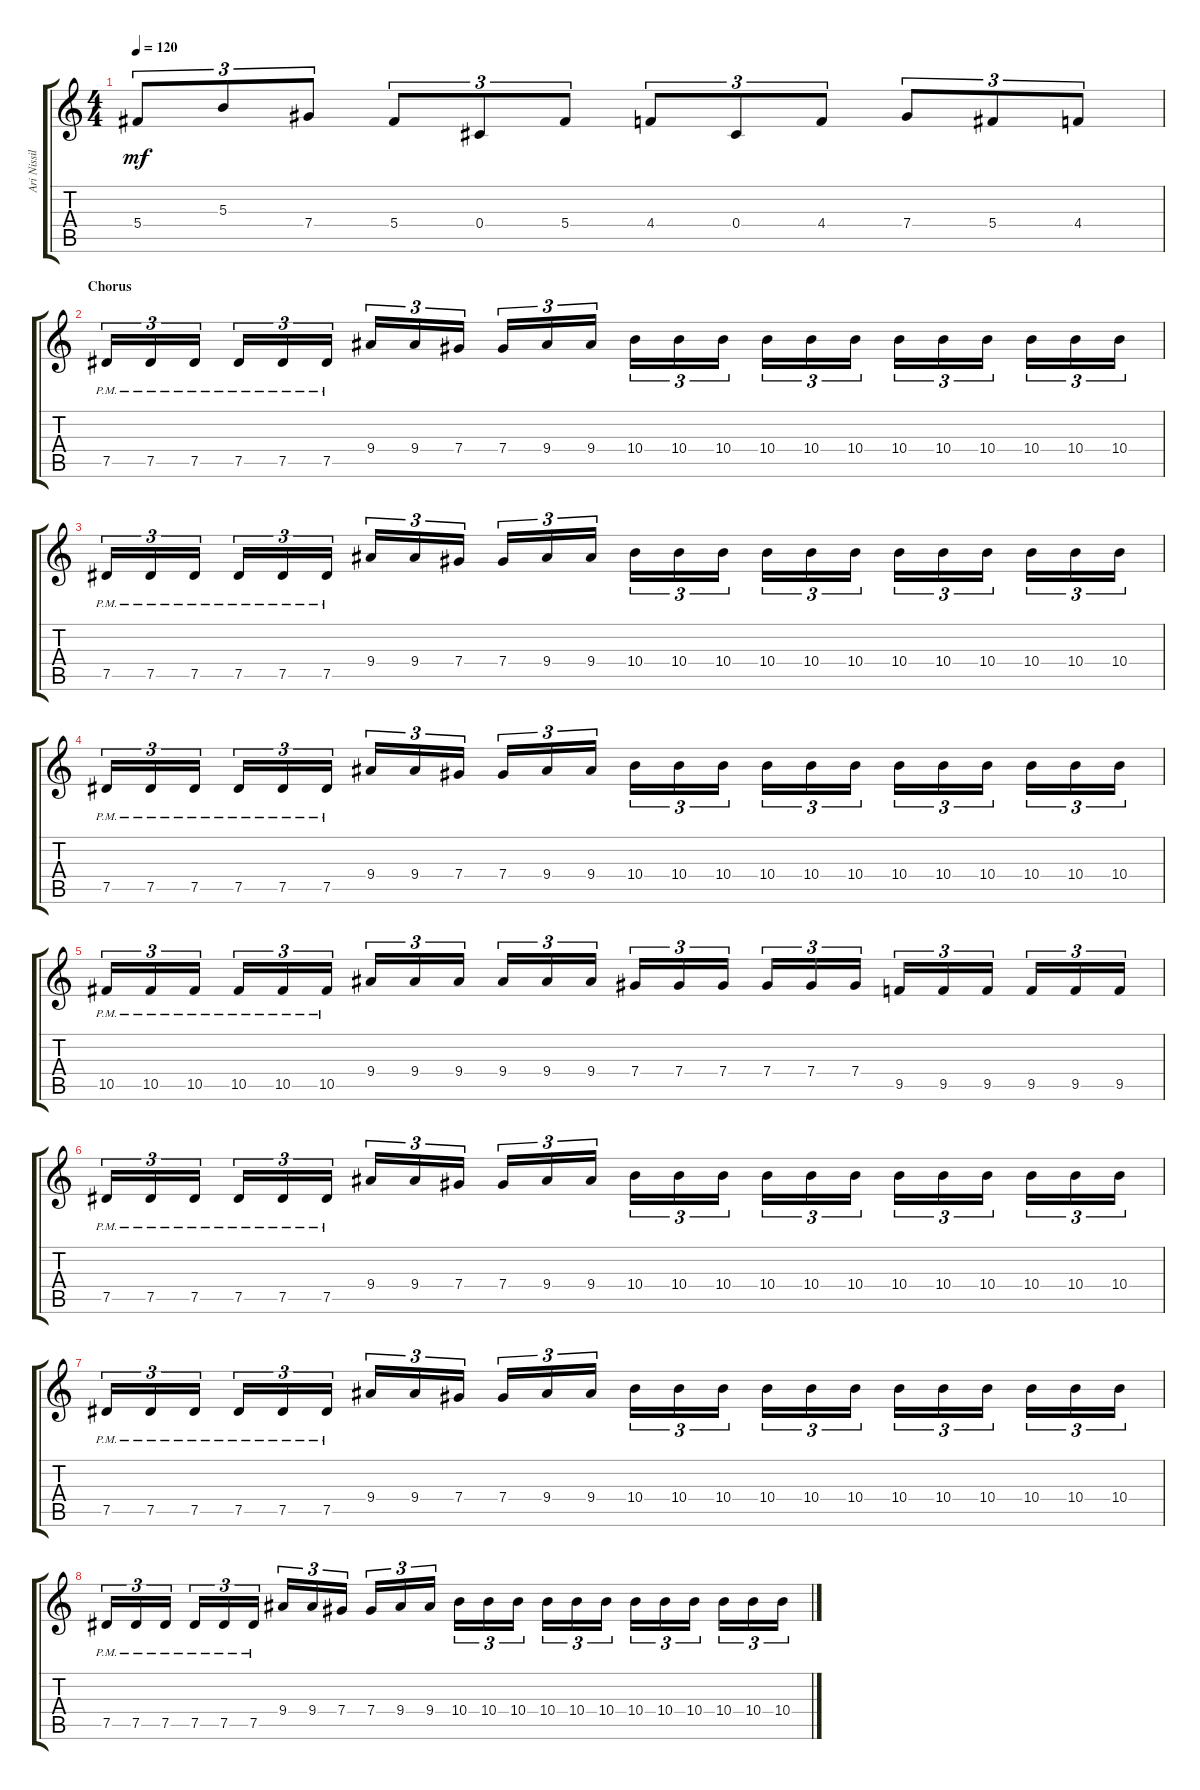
\track ("Ari Nissila (rhythm)" "Ari Nissil") {instrument distortionguitar}
\staff {score tabs}
\tuning (Eb4 Bb3 Gb3 Db3 Ab2 Eb2) {hide}
\ts (4 4)
\tempo 120
\clef g2
\ks c
5.4.8{tu (3 2) dy mf} 5.3.8{tu (3 2)} 7.4.8{tu (3 2)} 5.4.8{tu (3 2)} 0.4.8{tu (3 2)} 5.4.8{tu (3 2)} 4.4.8{tu (3 2)} 0.4.8{tu (3 2)} 4.4.8{tu (3 2)} 7.4.8{tu (3 2)} 5.4.8{tu (3 2)} 4.4.8{tu (3 2)} |
\section ("" "Chorus")
7.5{pm}.16{tu (3 2)} 7.5{pm}.16{tu (3 2)} 7.5{pm}.16{tu (3 2)} 7.5{pm}.16{tu (3 2)} 7.5{pm}.16{tu (3 2)} 7.5{pm}.16{tu (3 2)} 9.4.16{tu (3 2)} 9.4.16{tu (3 2)} 7.4.16{tu (3 2)} 7.4.16{tu (3 2)} 9.4.16{tu (3 2)} 9.4.16{tu (3 2)} 10.4.16{tu (3 2)} 10.4.16{tu (3 2)} 10.4.16{tu (3 2)} 10.4.16{tu (3 2)} 10.4.16{tu (3 2)} 10.4.16{tu (3 2)} 10.4.16{tu (3 2)} 10.4.16{tu (3 2)} 10.4.16{tu (3 2)} 10.4.16{tu (3 2)} 10.4.16{tu (3 2)} 10.4.16{tu (3 2)} |
7.5{pm}.16{tu (3 2)} 7.5{pm}.16{tu (3 2)} 7.5{pm}.16{tu (3 2)} 7.5{pm}.16{tu (3 2)} 7.5{pm}.16{tu (3 2)} 7.5{pm}.16{tu (3 2)} 9.4.16{tu (3 2)} 9.4.16{tu (3 2)} 7.4.16{tu (3 2)} 7.4.16{tu (3 2)} 9.4.16{tu (3 2)} 9.4.16{tu (3 2)} 10.4.16{tu (3 2)} 10.4.16{tu (3 2)} 10.4.16{tu (3 2)} 10.4.16{tu (3 2)} 10.4.16{tu (3 2)} 10.4.16{tu (3 2)} 10.4.16{tu (3 2)} 10.4.16{tu (3 2)} 10.4.16{tu (3 2)} 10.4.16{tu (3 2)} 10.4.16{tu (3 2)} 10.4.16{tu (3 2)} |
7.5{pm}.16{tu (3 2)} 7.5{pm}.16{tu (3 2)} 7.5{pm}.16{tu (3 2)} 7.5{pm}.16{tu (3 2)} 7.5{pm}.16{tu (3 2)} 7.5{pm}.16{tu (3 2)} 9.4.16{tu (3 2)} 9.4.16{tu (3 2)} 7.4.16{tu (3 2)} 7.4.16{tu (3 2)} 9.4.16{tu (3 2)} 9.4.16{tu (3 2)} 10.4.16{tu (3 2)} 10.4.16{tu (3 2)} 10.4.16{tu (3 2)} 10.4.16{tu (3 2)} 10.4.16{tu (3 2)} 10.4.16{tu (3 2)} 10.4.16{tu (3 2)} 10.4.16{tu (3 2)} 10.4.16{tu (3 2)} 10.4.16{tu (3 2)} 10.4.16{tu (3 2)} 10.4.16{tu (3 2)} |
10.5{pm}.16{tu (3 2)} 10.5{pm}.16{tu (3 2)} 10.5{pm}.16{tu (3 2)} 10.5{pm}.16{tu (3 2)} 10.5{pm}.16{tu (3 2)} 10.5{pm}.16{tu (3 2)} 9.4.16{tu (3 2)} 9.4.16{tu (3 2)} 9.4.16{tu (3 2)} 9.4.16{tu (3 2)} 9.4.16{tu (3 2)} 9.4.16{tu (3 2)} 7.4.16{tu (3 2)} 7.4.16{tu (3 2)} 7.4.16{tu (3 2)} 7.4.16{tu (3 2)} 7.4.16{tu (3 2)} 7.4.16{tu (3 2)} 9.5.16{tu (3 2)} 9.5.16{tu (3 2)} 9.5.16{tu (3 2)} 9.5.16{tu (3 2)} 9.5.16{tu (3 2)} 9.5.16{tu (3 2)} |
7.5{pm}.16{tu (3 2)} 7.5{pm}.16{tu (3 2)} 7.5{pm}.16{tu (3 2)} 7.5{pm}.16{tu (3 2)} 7.5{pm}.16{tu (3 2)} 7.5{pm}.16{tu (3 2)} 9.4.16{tu (3 2)} 9.4.16{tu (3 2)} 7.4.16{tu (3 2)} 7.4.16{tu (3 2)} 9.4.16{tu (3 2)} 9.4.16{tu (3 2)} 10.4.16{tu (3 2)} 10.4.16{tu (3 2)} 10.4.16{tu (3 2)} 10.4.16{tu (3 2)} 10.4.16{tu (3 2)} 10.4.16{tu (3 2)} 10.4.16{tu (3 2)} 10.4.16{tu (3 2)} 10.4.16{tu (3 2)} 10.4.16{tu (3 2)} 10.4.16{tu (3 2)} 10.4.16{tu (3 2)} |
7.5{pm}.16{tu (3 2)} 7.5{pm}.16{tu (3 2)} 7.5{pm}.16{tu (3 2)} 7.5{pm}.16{tu (3 2)} 7.5{pm}.16{tu (3 2)} 7.5{pm}.16{tu (3 2)} 9.4.16{tu (3 2)} 9.4.16{tu (3 2)} 7.4.16{tu (3 2)} 7.4.16{tu (3 2)} 9.4.16{tu (3 2)} 9.4.16{tu (3 2)} 10.4.16{tu (3 2)} 10.4.16{tu (3 2)} 10.4.16{tu (3 2)} 10.4.16{tu (3 2)} 10.4.16{tu (3 2)} 10.4.16{tu (3 2)} 10.4.16{tu (3 2)} 10.4.16{tu (3 2)} 10.4.16{tu (3 2)} 10.4.16{tu (3 2)} 10.4.16{tu (3 2)} 10.4.16{tu (3 2)} |
7.5{pm}.16{tu (3 2)} 7.5{pm}.16{tu (3 2)} 7.5{pm}.16{tu (3 2)} 7.5{pm}.16{tu (3 2)} 7.5{pm}.16{tu (3 2)} 7.5{pm}.16{tu (3 2)} 9.4.16{tu (3 2)} 9.4.16{tu (3 2)} 7.4.16{tu (3 2)} 7.4.16{tu (3 2)} 9.4.16{tu (3 2)} 9.4.16{tu (3 2)} 10.4.16{tu (3 2)} 10.4.16{tu (3 2)} 10.4.16{tu (3 2)} 10.4.16{tu (3 2)} 10.4.16{tu (3 2)} 10.4.16{tu (3 2)} 10.4.16{tu (3 2)} 10.4.16{tu (3 2)} 10.4.16{tu (3 2)} 10.4.16{tu (3 2)} 10.4.16{tu (3 2)} 10.4.16{tu (3 2)}
